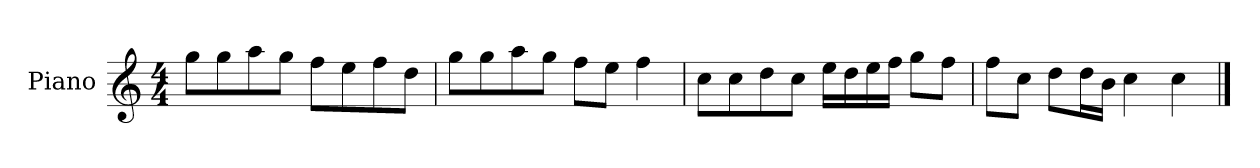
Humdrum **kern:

**kern
*part1
*staff1
*I"Piano
*I'P-no
*clefG2
*k[]
*M4/4
*MM90
=1
8gg\L
8gg\
8aa\
8gg\J
8ff\L
8ee\
8ff\
8dd\J
=2
8gg\L
8gg\
8aa\
8gg\J
8ff\L
8ee\J
4ff\
=3
8cc\L
8cc\
8dd\
8cc\J
16ee\LL
16dd\
16ee\
16ff\JJ
8gg\L
8ff\J
=4
8ff\L
8cc\J
8dd\L
16dd\L
16b\JJ
4cc\
4cc\
==
*-
